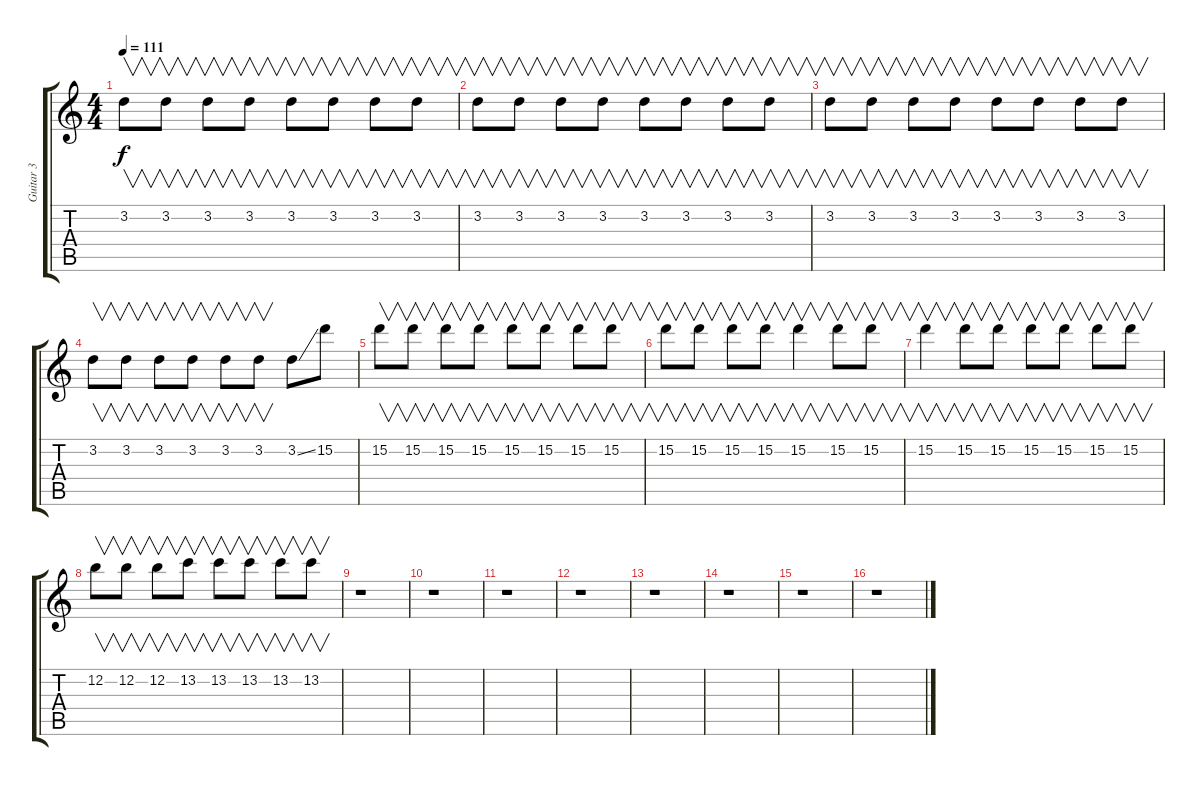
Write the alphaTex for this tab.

\track ("Guitar 3" "Guitar 3") {instrument electricguitarclean}
\staff {score tabs}
\tuning (E4 B3 G3 D3 A2 E2) {hide}
\ts (4 4)
\tempo 111
\clef g2
\ks c
3.2.8{v dy f volume 14 instrument distortionguitar} 3.2.8{v} 3.2.8{v} 3.2.8{v} 3.2.8{v} 3.2.8{v} 3.2.8{v} 3.2.8{v} |
3.2.8{v} 3.2.8{v} 3.2.8{v} 3.2.8{v} 3.2.8{v} 3.2.8{v} 3.2.8{v} 3.2.8{v} |
3.2.8{v} 3.2.8{v} 3.2.8{v} 3.2.8{v} 3.2.8{v} 3.2.8{v} 3.2.8{v} 3.2.8{v} |
3.2.8{v} 3.2.8{v} 3.2.8{v} 3.2.8{v} 3.2.8{v} 3.2.8{v} 3.2{ss}.8 15.2.8 |
15.2.8{v} 15.2.8{v} 15.2.8{v} 15.2.8{v} 15.2.8{v} 15.2.8{v} 15.2.8{v} 15.2.8{v} |
15.2.8{v} 15.2.8{v} 15.2.8{v} 15.2.8{v} 15.2.4{v} 15.2.8{v} 15.2.8{v} |
15.2.4{v} 15.2.8{v} 15.2.8{v} 15.2.8{v} 15.2.8{v} 15.2.8{v} 15.2.8{v} |
12.2.8{v} 12.2.8{v} 12.2.8{v} 13.2.8{v} 13.2.8{v} 13.2.8{v} 13.2.8{v} 13.2.8{v} |
r.1 |
r.1 |
r.1 |
r.1 |
r.1 |
r.1 |
r.1 |
r.1
